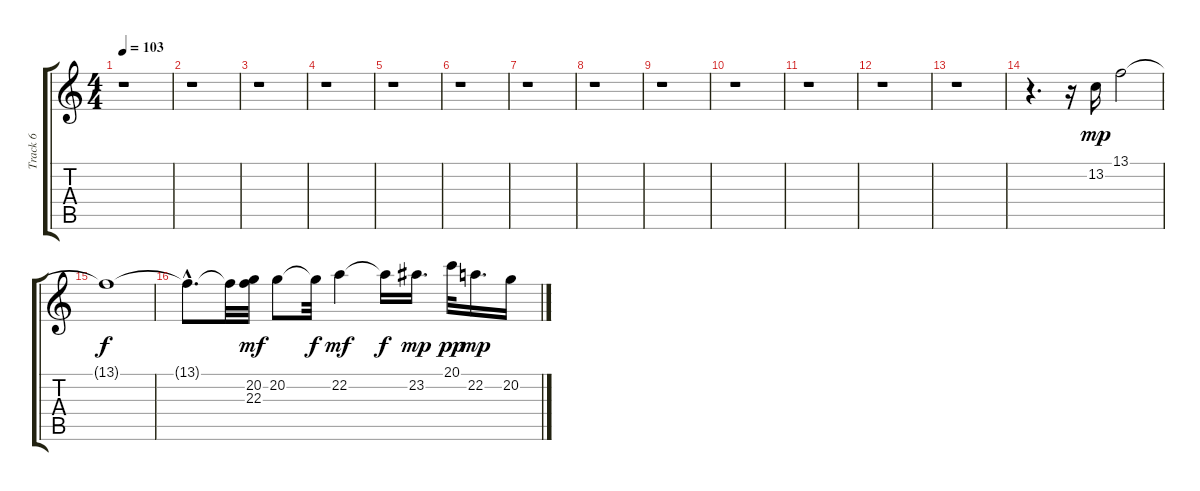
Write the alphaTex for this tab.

\track ("Track 6" "Track 6") {instrument acousticgrandpiano}
\staff {score tabs}
\tuning (E4 B3 G3 D3 A2 E2) {hide}
\ts (4 4)
\tempo 103
\clef g2
\ks c
r.1{dy mp} |
r.1 |
r.1 |
r.1 |
r.1 |
r.1 |
r.1 |
r.1 |
r.1 |
r.1 |
r.1 |
r.1 |
r.1 |
r.4{d} r.16 13.2.16{balance 8 instrument bagpipe} 13.1.2 |
13.1{t}.1{dy f} |
13.1{hac t}.8{d} 13.1{t}.32 (20.2 22.3).32{dy mf} 20.2.8 20.2{t}.32{dy f} 22.2.4{dy mf} 22.2{t}.16{dy f} 23.2.16{d dy mp} 20.1.32{dy pp} 22.2.16{d dy mp} 20.2.16
